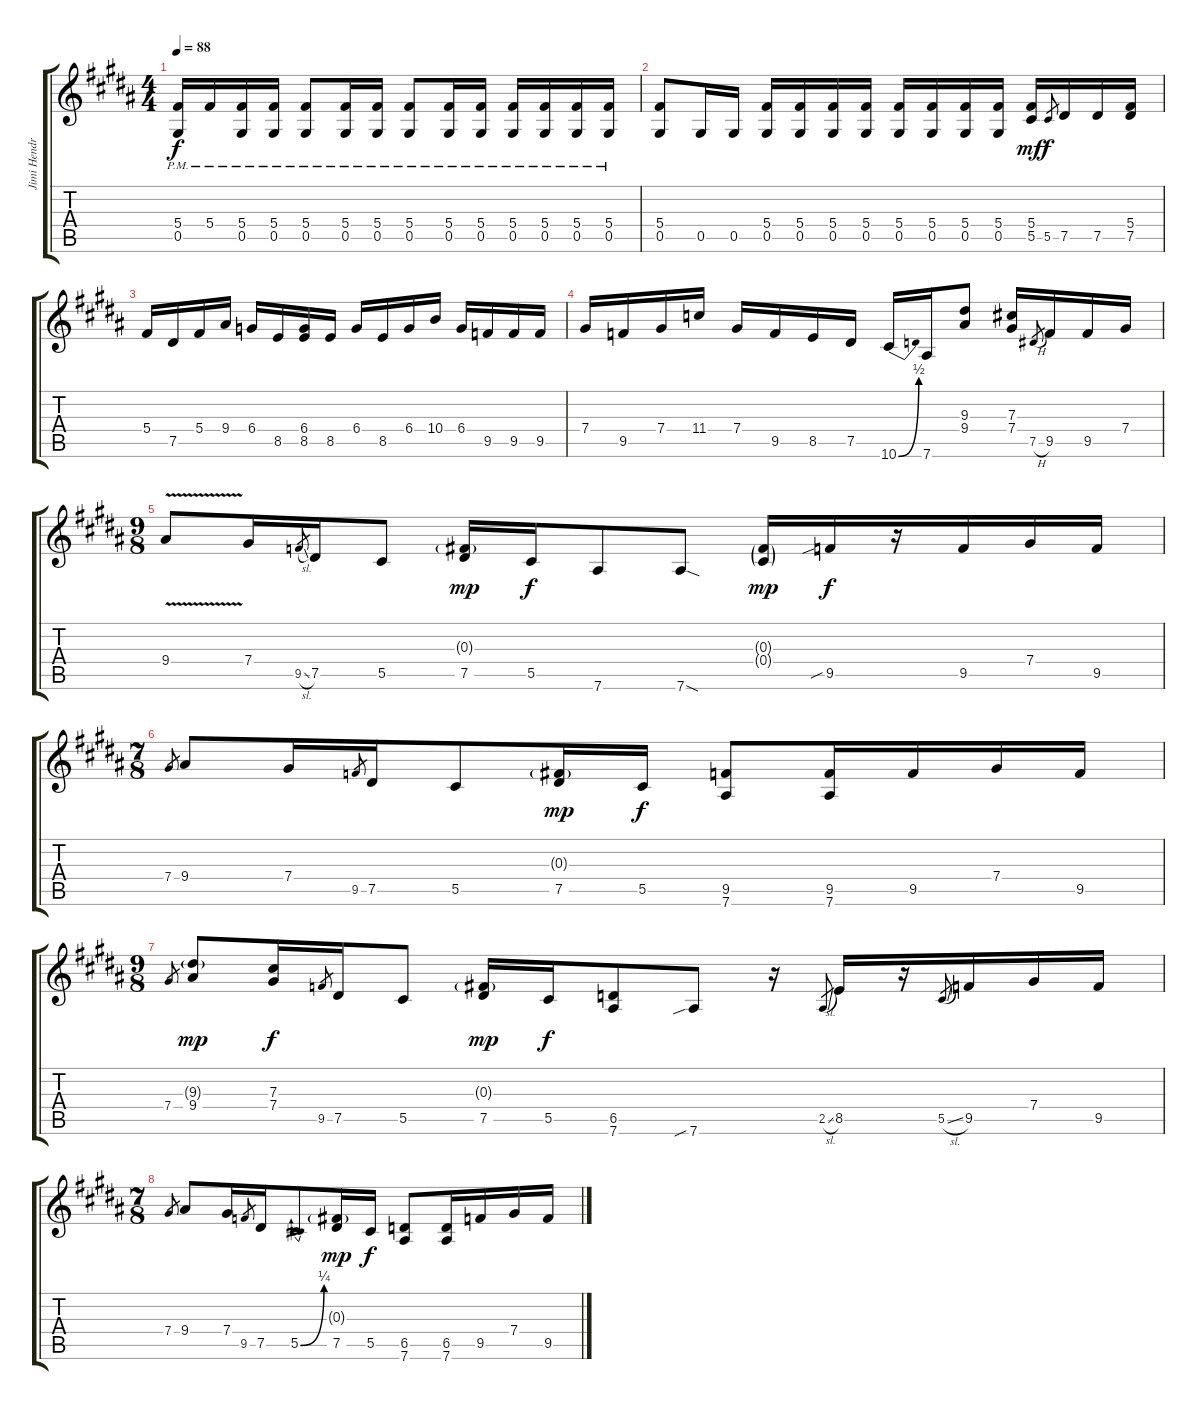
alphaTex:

\track ("Jimi Hendrix" "Jimi Hendr") {instrument overdrivenguitar}
\staff {score tabs}
\tuning (Eb4 Bb3 Gb3 Db3 Ab2 Eb2) {hide}
\ts (4 4)
\tempo 88
\clef g2
\ks b
(5.4{pm} 0.5{pm}).16{dy f} 5.4{pm}.16 (5.4{pm} 0.5{pm}).16 (5.4{pm} 0.5{pm}).16 (5.4{pm} 0.5{pm}).8 (5.4{pm} 0.5{pm}).16 (5.4{pm} 0.5{pm}).16 (5.4{pm} 0.5{pm}).8 (5.4{pm} 0.5{pm}).16 (5.4{pm} 0.5{pm}).16 (5.4{pm} 0.5{pm}).16 (5.4{pm} 0.5{pm}).16 (5.4{pm} 0.5{pm}).16 (5.4{pm} 0.5{pm}).16 |
(5.4 0.5).8 0.5.16 0.5.16 (5.4 0.5).16 (5.4 0.5).16 (5.4 0.5).16 (5.4 0.5).16 (5.4 0.5).16 (5.4 0.5).16 (5.4 0.5).16 (5.4 0.5).16 (5.4 5.5).16{dy mf} 5.5.8{gr dy f} 7.5.16 7.5.16 (5.4 7.5).16 |
5.4.16 7.5.16 5.4.16 9.4.16 6.4.16 8.5.16 (6.4 8.5).16 8.5.16 6.4.16 8.5.16 6.4.16 10.4.16 6.4.16 9.5.16 9.5.16 9.5.16 |
7.4.16 9.5.16 7.4.16 11.4.16 7.4.16 9.5.16 8.5.16 7.5.16 10.6{be (bend 0 0 60 2)}.16 7.6.16 (9.3 9.4).8 (7.3 7.4).16 7.5{h}.8{gr} 9.5.16 9.5.16 7.4.16 |
\ts (9 8)
9.4{v}.8 7.4.16 9.5{sl}.8{gr} 7.5.16 5.5.8 (0.3{g} 7.5).16{dy mp} 5.5.16{dy f} 7.6.8 7.6{sod}.8 (0.3{g} 0.4{g}).16{dy mp} 9.5{sib}.16{dy f} r.16 9.5.16 7.4.16 9.5.16 |
\ts (7 8)
7.4.8{gr} 9.4.8 7.4.16 9.5.8{gr} 7.5.16 5.5.8 (0.3{g} 7.5).16{dy mp} 5.5.16{dy f} (9.5 7.6).8 (9.5 7.6).16 9.5.16 7.4.16 9.5.16 |
\ts (9 8)
7.4.8{gr} (9.3{g} 9.4).8{dy mp} (7.3 7.4).16{dy f} 9.5.8{gr} 7.5.16 5.5.8 (0.3{g} 7.5).16{dy mp} 5.5.16{dy f} (6.5 7.6).8 7.6{sib}.8 r.16 2.5{sl}.8{gr} 8.5.16 r.16 5.5{sl}.8{gr} 9.5.16 7.4.16 9.5.16 |
\ts (7 8)
7.4.8{gr} 9.4.8 7.4.16 9.5.8{gr} 7.5.16 5.5{be (bend 0 0 60 1)}.8 (0.3{g} 7.5).16{dy mp} 5.5.16{dy f} (6.5 7.6).8 (6.5 7.6).16 9.5.16 7.4.16 9.5.16
